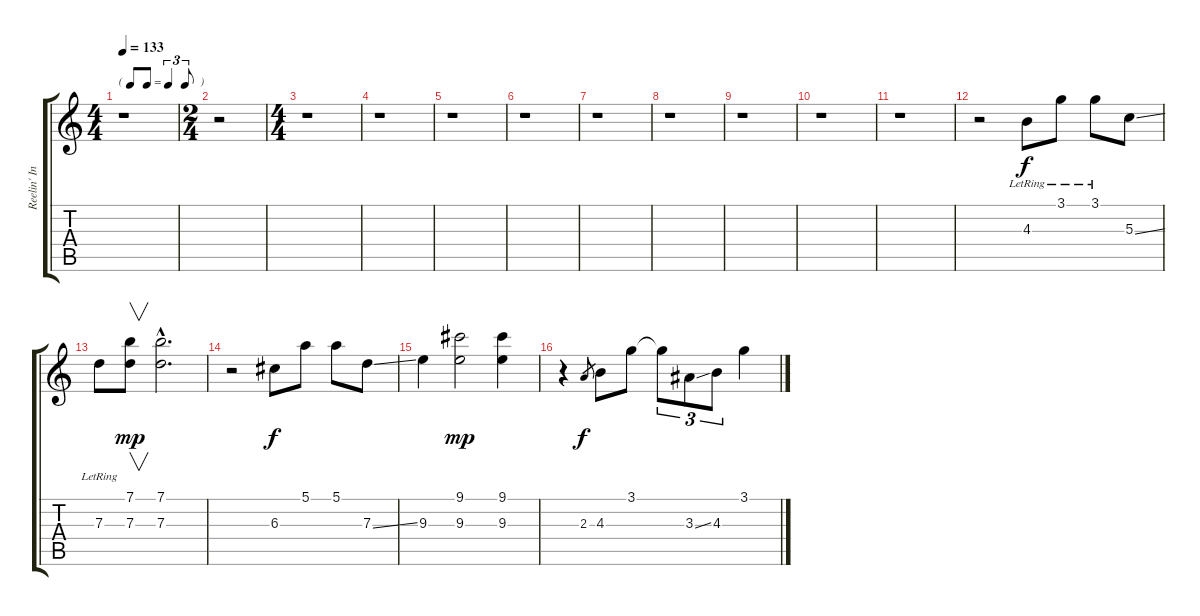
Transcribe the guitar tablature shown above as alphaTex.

\track ("Reelin' In The Years" "Reelin' In") {instrument overdrivenguitar}
\staff {score tabs}
\tuning (E4 B3 G3 D3 A2 E2) {hide}
\ts (4 4)
\tf triplet8th
\tempo 133
\clef g2
\ks c
r.1{dy f} |
\ts (2 4)
r.2 |
\ts (4 4)
r.1 |
r.1 |
r.1 |
r.1 |
r.1 |
r.1 |
r.1 |
r.1 |
r.1 |
r.2 4.3{lr}.8 3.1{lr}.8 3.1{lr}.8 5.3{ss}.8 |
7.3{lr}.8 (7.1 7.3).8{v dy mp} (7.1{hac} 7.3{hac}).2{d} |
r.2 6.3.8{dy f} 5.1.8 5.1.8 7.3{ss}.8 |
9.3.4 (9.1 9.3).2{dy mp} (9.1 9.3).4 |
r.4 2.3.8{gr dy f} 4.3.8 3.1.8 3.1{t}.8{tu (3 2)} 3.3{ss}.8{tu (3 2)} 4.3.8{tu (3 2)} 3.1.4
